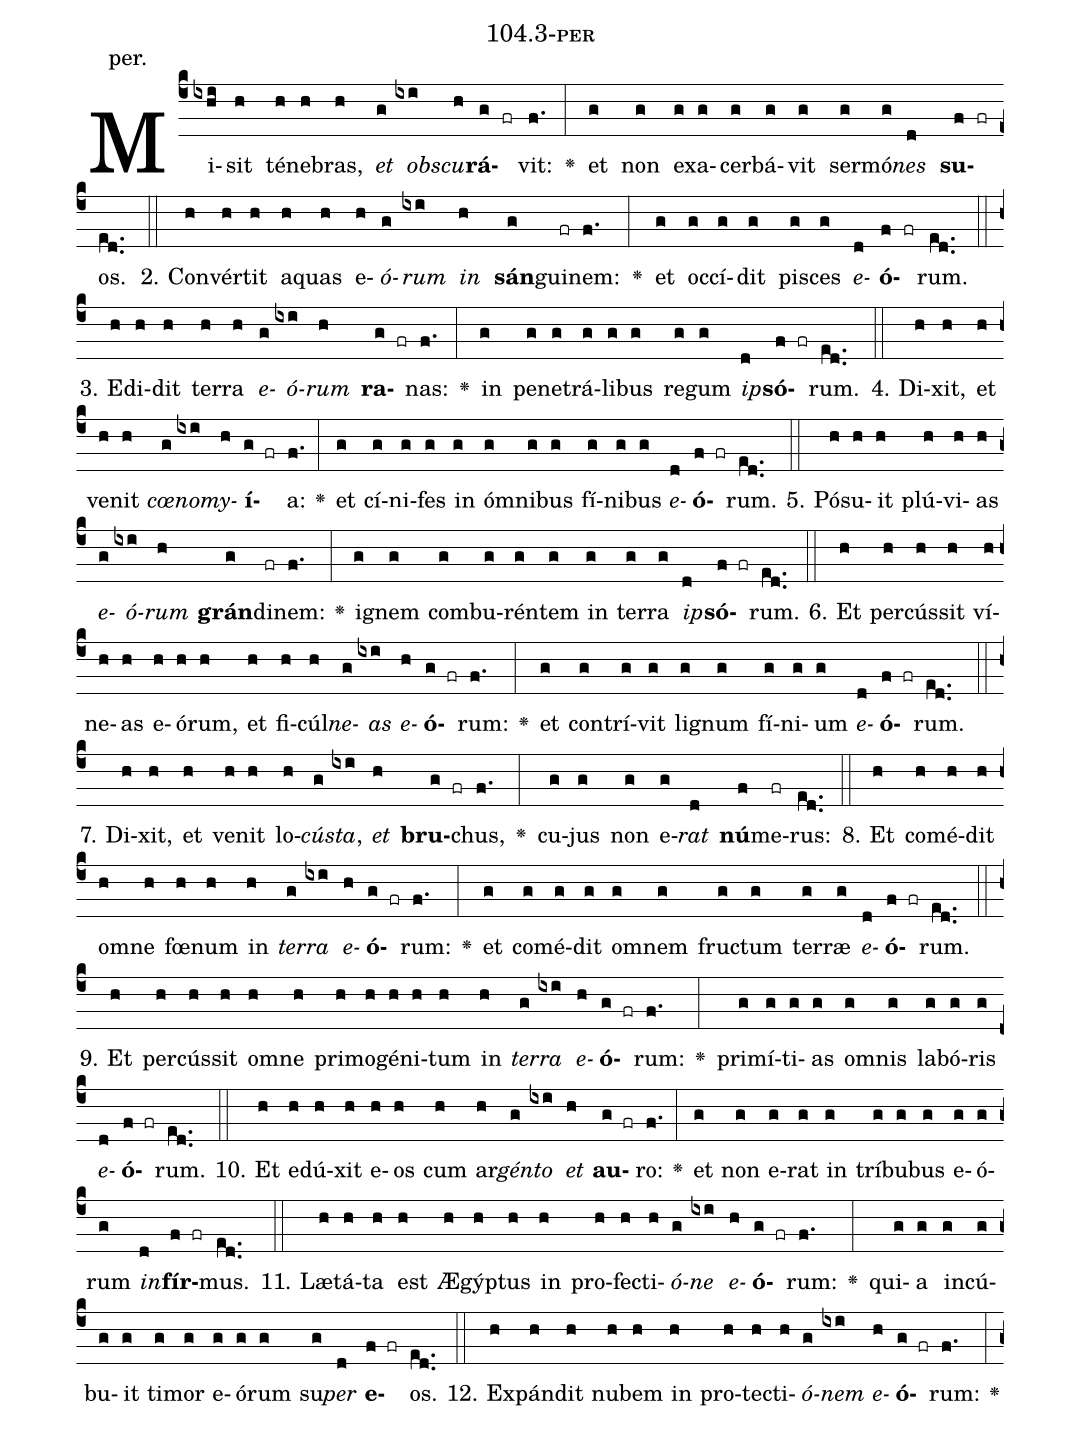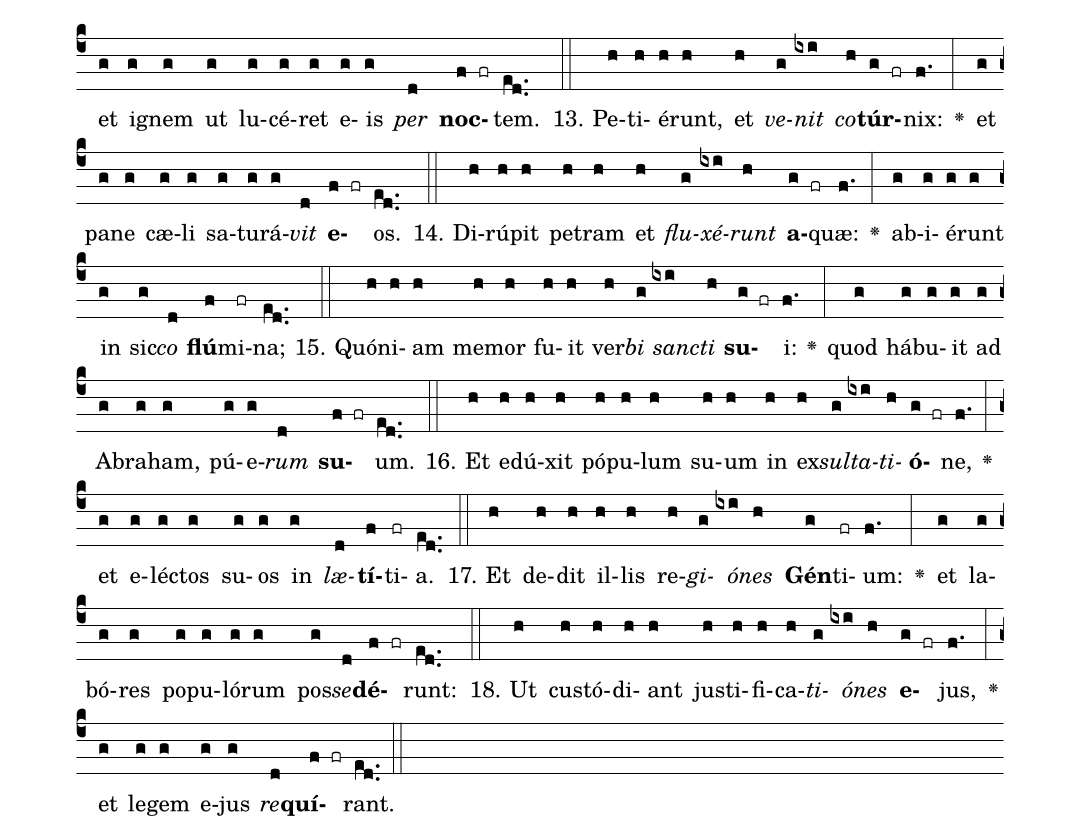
name: 104.3-per;
annotation: per.;
%%
(c4)Mi(ixhi)sit(h) té(h)ne(h)bras,(h) <i>et</i>(g) <i>obs</i>(ixi)<i>cu</i>(h)<b>rá</b>(g fr)vit:(f.) <v>\greheightstar</v>(:) et(g) non(g) ex(g)a(g)cer(g)bá(g)vit(g) ser(g)mó(g)<i>nes</i>(d) <b>su</b>(f fr)os.(ed..) (::)
2. Con(h)vér(h)tit(h) a(h)quas(h) e(h)<i>ó</i>(g)<i>rum</i>(ixi) <i>in</i>(h) <b>sán</b>(g)gui(fr)nem:(f.) <v>\greheightstar</v>(:) et(g) oc(g)cí(g)dit(g) pi(g)sces(g) <i>e</i>(d)<b>ó</b>(f fr)rum.(ed..) (::)
3. E(h)di(h)dit(h) ter(h)ra(h) <i>e</i>(g)<i>ó</i>(ixi)<i>rum</i>(h) <b>ra</b>(g fr)nas:(f.) <v>\greheightstar</v>(:) in(g) pe(g)ne(g)trá(g)li(g)bus(g) re(g)gum(g) <i>ip</i>(d)<b>só</b>(f fr)rum.(ed..) (::)
4. Di(h)xit,(h) et(h) ve(h)nit(h) <i>cœ</i>(g)<i>no</i>(ixi)<i>my</i>(h)<b>í</b>(g fr)a:(f.) <v>\greheightstar</v>(:) et(g) cí(g)ni(g)fes(g) in(g) óm(g)ni(g)bus(g) fí(g)ni(g)bus(g) <i>e</i>(d)<b>ó</b>(f fr)rum.(ed..) (::)
5. Pó(h)su(h)it(h) plú(h)vi(h)as(h) <i>e</i>(g)<i>ó</i>(ixi)<i>rum</i>(h) <b>grán</b>(g)di(fr)nem:(f.) <v>\greheightstar</v>(:) i(g)gnem(g) com(g)bu(g)rén(g)tem(g) in(g) ter(g)ra(g) <i>ip</i>(d)<b>só</b>(f fr)rum.(ed..) (::)
6. Et(h) per(h)cús(h)sit(h) ví(h)ne(h)as(h) e(h)ó(h)rum,(h) et(h) fi(h)cúl(h)<i>ne</i>(g)<i>as</i>(ixi) <i>e</i>(h)<b>ó</b>(g fr)rum:(f.) <v>\greheightstar</v>(:) et(g) con(g)trí(g)vit(g) li(g)gnum(g) fí(g)ni(g)um(g) <i>e</i>(d)<b>ó</b>(f fr)rum.(ed..) (::)
7. Di(h)xit,(h) et(h) ve(h)nit(h) lo(h)<i>cús</i>(g)<i>ta</i>,(ixi) <i>et</i>(h) <b>bru</b>(g fr)chus,(f.) <v>\greheightstar</v>(:) cu(g)jus(g) non(g) e(g)<i>rat</i>(d) <b>nú</b>(f)me(fr)rus:(ed..) (::)
8. Et(h) com(h)é(h)dit(h) om(h)ne(h) fœ(h)num(h) in(h) <i>ter</i>(g)<i>ra</i>(ixi) <i>e</i>(h)<b>ó</b>(g fr)rum:(f.) <v>\greheightstar</v>(:) et(g) com(g)é(g)dit(g) om(g)nem(g) fruc(g)tum(g) ter(g)ræ(g) <i>e</i>(d)<b>ó</b>(f fr)rum.(ed..) (::)
9. Et(h) per(h)cús(h)sit(h) om(h)ne(h) pri(h)mo(h)gé(h)ni(h)tum(h) in(h) <i>ter</i>(g)<i>ra</i>(ixi) <i>e</i>(h)<b>ó</b>(g fr)rum:(f.) <v>\greheightstar</v>(:) pri(g)mí(g)ti(g)as(g) om(g)nis(g) la(g)bó(g)ris(g) <i>e</i>(d)<b>ó</b>(f fr)rum.(ed..) (::)
10. Et(h) e(h)dú(h)xit(h) e(h)os(h) cum(h) ar(h)<i>gén</i>(g)<i>to</i>(ixi) <i>et</i>(h) <b>au</b>(g fr)ro:(f.) <v>\greheightstar</v>(:) et(g) non(g) e(g)rat(g) in(g) trí(g)bu(g)bus(g) e(g)ó(g)rum(g) <i>in</i>(d)<b>fír</b>(f fr)mus.(ed..) (::)
11. Læ(h)tá(h)ta(h) est(h) Æ(h)gýp(h)tus(h) in(h) pro(h)fec(h)ti(h)<i>ó</i>(g)<i>ne</i>(ixi) <i>e</i>(h)<b>ó</b>(g fr)rum:(f.) <v>\greheightstar</v>(:) qui(g)a(g) in(g)cú(g)bu(g)it(g) ti(g)mor(g) e(g)ó(g)rum(g) su(g)<i>per</i>(d) <b>e</b>(f fr)os.(ed..) (::)
12. Ex(h)pán(h)dit(h) nu(h)bem(h) in(h) pro(h)tec(h)ti(h)<i>ó</i>(g)<i>nem</i>(ixi) <i>e</i>(h)<b>ó</b>(g fr)rum:(f.) <v>\greheightstar</v>(:) et(g) i(g)gnem(g) ut(g) lu(g)cé(g)ret(g) e(g)is(g) <i>per</i>(d) <b>noc</b>(f fr)tem.(ed..) (::)
13. Pe(h)ti(h)é(h)runt,(h) et(h) <i>ve</i>(g)<i>nit</i>(ixi) <i>co</i>(h)<b>túr</b>(g fr)nix:(f.) <v>\greheightstar</v>(:) et(g) pa(g)ne(g) cæ(g)li(g) sa(g)tu(g)rá(g)<i>vit</i>(d) <b>e</b>(f fr)os.(ed..) (::)
14. Di(h)rú(h)pit(h) pe(h)tram(h) et(h) <i>flu</i>(g)<i>xé</i>(ixi)<i>runt</i>(h) <b>a</b>(g fr)quæ:(f.) <v>\greheightstar</v>(:) ab(g)i(g)é(g)runt(g) in(g) sic(g)<i>co</i>(d) <b>flú</b>(f)mi(fr)na;(ed..) (::)
15. Quón(h)i(h)am(h) me(h)mor(h) fu(h)it(h) ver(h)<i>bi</i>(g) <i>sanc</i>(ixi)<i>ti</i>(h) <b>su</b>(g fr)i:(f.) <v>\greheightstar</v>(:) quod(g) há(g)bu(g)it(g) ad(g) A(g)bra(g)ham,(g) pú(g)e(g)<i>rum</i>(d) <b>su</b>(f fr)um.(ed..) (::)
16. Et(h) e(h)dú(h)xit(h) pó(h)pu(h)lum(h) su(h)um(h) in(h) ex(h)<i>sul</i>(g)<i>ta</i>(ixi)<i>ti</i>(h)<b>ó</b>(g fr)ne,(f.) <v>\greheightstar</v>(:) et(g) e(g)léc(g)tos(g) su(g)os(g) in(g) <i>læ</i>(d)<b>tí</b>(f)ti(fr)a.(ed..) (::)
17. Et(h) de(h)dit(h) il(h)lis(h) re(h)<i>gi</i>(g)<i>ó</i>(ixi)<i>nes</i>(h) <b>Gén</b>(g)ti(fr)um:(f.) <v>\greheightstar</v>(:) et(g) la(g)bó(g)res(g) po(g)pu(g)ló(g)rum(g) pos(g)<i>se</i>(d)<b>dé</b>(f fr)runt:(ed..) (::)
18. Ut(h) cus(h)tó(h)di(h)ant(h) jus(h)ti(h)fi(h)ca(h)<i>ti</i>(g)<i>ó</i>(ixi)<i>nes</i>(h) <b>e</b>(g fr)jus,(f.) <v>\greheightstar</v>(:) et(g) le(g)gem(g) e(g)jus(g) <i>re</i>(d)<b>quí</b>(f fr)rant.(ed..) (::)
